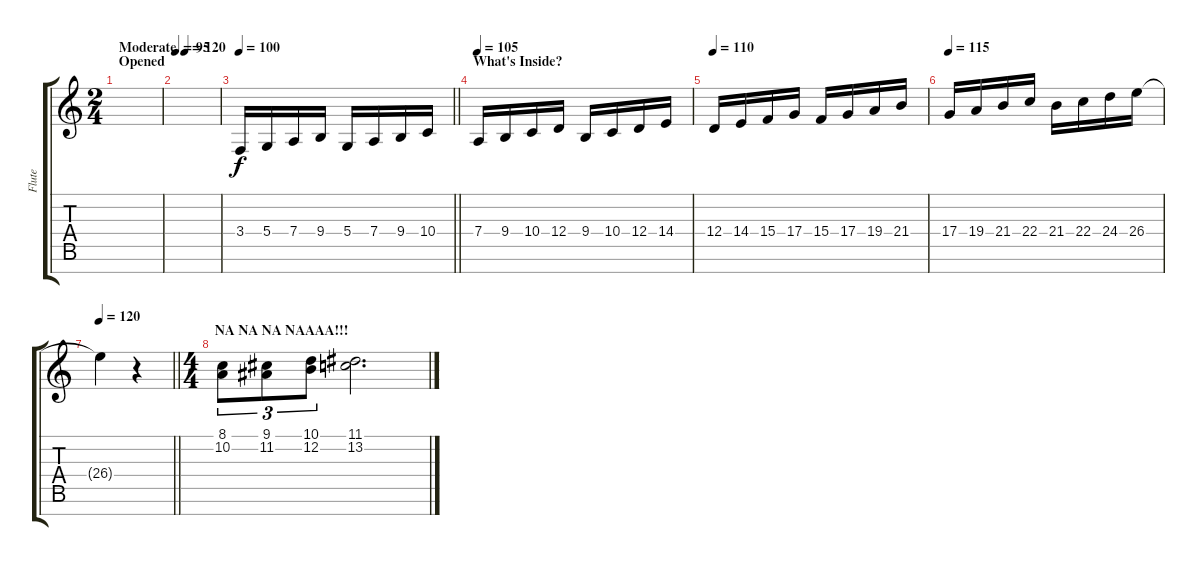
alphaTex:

\track ("Flute" "Flute") {instrument flute}
\staff {score tabs}
\tuning (E4 B3 G3 D3 A2 E2 B1) {hide}
\ts (2 4)
\section ("" "Opened")
\tempo (120 "Moderate")
\tempo 90
\tempo (120 "Moderate")
\clef g2
\ks c
|
\tempo 95
|
\tempo 100
\barLineRight lightlight
3.4.16 5.4.16 7.4.16 9.4.16 5.4.16 7.4.16 9.4.16 10.4.16 |
\section ("" "What's Inside?")
\tempo 105
7.4.16 9.4.16 10.4.16 12.4.16 9.4.16 10.4.16 12.4.16 14.4.16 |
\tempo 110
12.4.16 14.4.16 15.4.16 17.4.16 15.4.16 17.4.16 19.4.16 21.4.16 |
\tempo 115
17.4.16 19.4.16 21.4.16 22.4.16 21.4.16 22.4.16 24.4.16 26.4.16 |
\tempo 120
\barLineRight lightlight
26.4{t}.4 r.4 |
\ts (4 4)
\section ("" "NA NA NA NAAAA!!!")
(8.1 10.2).8{tu (3 2)} (9.1 11.2).8{tu (3 2)} (10.1 12.2).8{tu (3 2)} (11.1 13.2).2{d}
